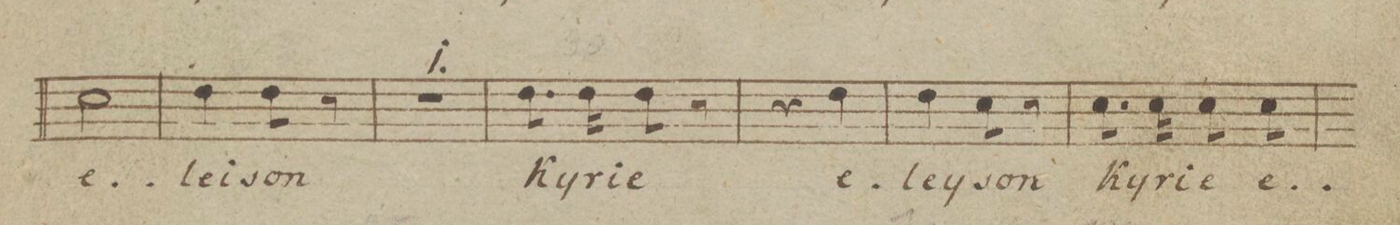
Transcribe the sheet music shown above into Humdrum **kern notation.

**kern	**text	**dynam
*I"Tenore.	*	*
*clefC4	*	*
*k[b-e-]	*	*
*M2/4	*	*
2B-\	e-	.
=86	=86	=86
4c\	-lei-	.
8c\	-son	.
8r	.	.
=87	=87	=87
2r	.	.
=88	=88	=88
8.c\	Ky-	.
16c\	-ri-	.
8c\	-e	.
8r	.	.
=89	=89	=89
4r	.	.
4c\	e-	.
=90	=90	=90
4c\	-ley-	.
8B-\	-son	.
8r	.	.
=91	=91	=91
8.B-\	Ky-	.
16B-\	-ri-	.
8B-\	-e	.
8B-\	e-	.
=92	=92	=92
*-	*-	*-
